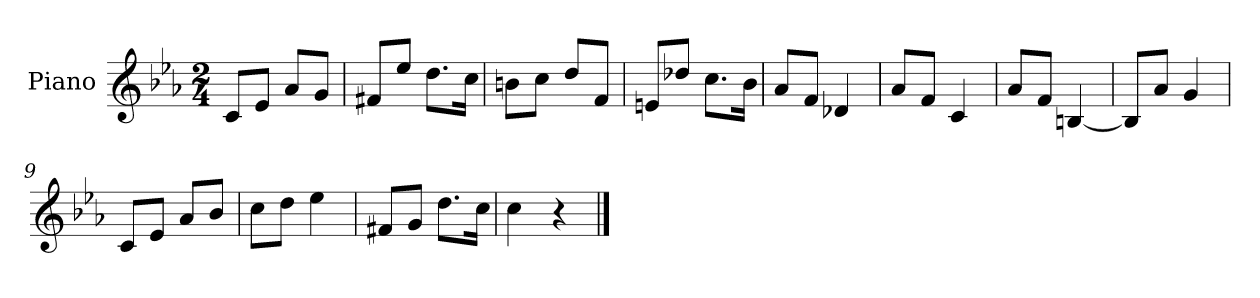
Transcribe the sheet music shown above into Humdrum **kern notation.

**kern
*part1
*staff1
*I"Piano
*I'Pno
*clefG2
*k[b-e-a-]
*M2/4
=1
8c/L
8e-/J
8a-/L
8g/J
=2
8f#X/L
8ee-/J
8.dd\L
16cc\Jk
=3
8bn\L
8cc\J
8dd/L
8f/J
=4
8en/L
8dd-X/J
8.cc\L
16b-\Jk
=5
8a-/L
8f/J
4d-X/
=6
8a-/L
8f/J
4c/
=7
8a-/L
8f/J
[4Bn/
=8
8B/L]
8a-/J
4g/
=9
8c/L
8e-/J
8a-/L
8b-/J
=10
8cc\L
8dd\J
4ee-\
=11
8f#X/L
8g/J
8.dd\L
16cc\Jk
=12
4cc\
4r
==
*-
